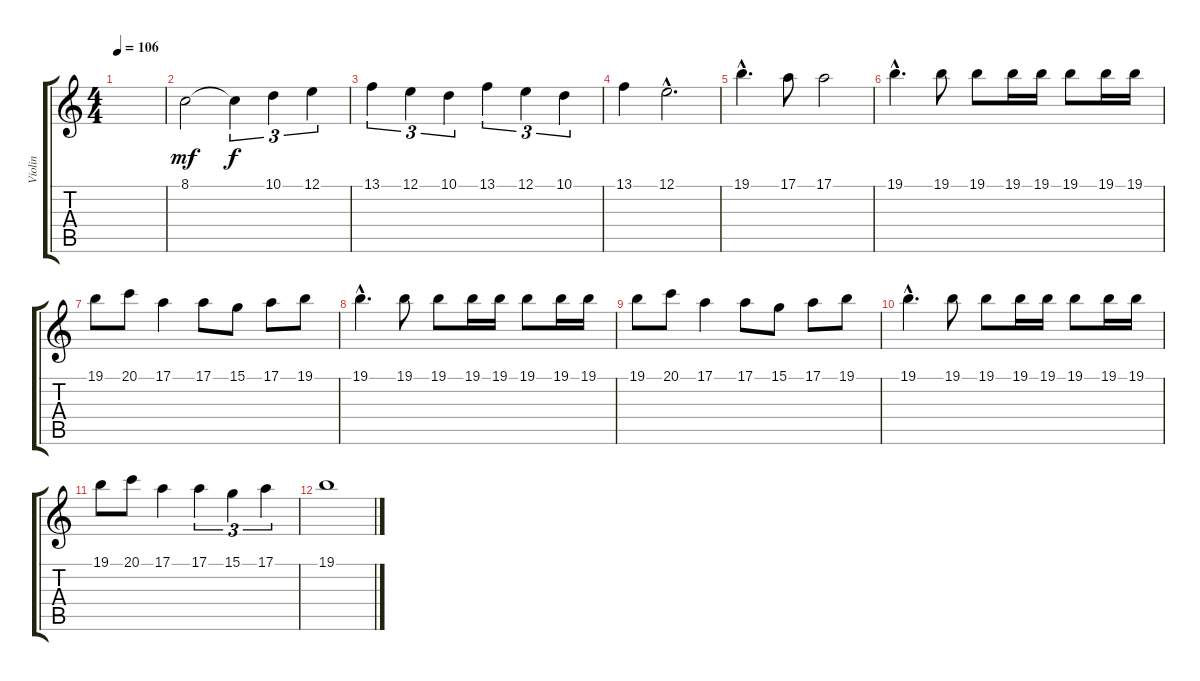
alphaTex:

\track ("Violin" "Violin") {instrument violin}
\staff {score tabs}
\tuning (E4 B3 G3 D3 A2 E2) {hide}
\ts (4 4)
\tempo 106
\clef g2
\ks c
|
8.1.2{dy mf} 8.1{t}.4{tu (3 2) dy f} 10.1.4{tu (3 2)} 12.1.4{tu (3 2)} |
13.1.4{tu (3 2)} 12.1.4{tu (3 2)} 10.1.4{tu (3 2)} 13.1.4{tu (3 2)} 12.1.4{tu (3 2)} 10.1.4{tu (3 2)} |
13.1.4 12.1{hac}.2{d} |
19.1{hac}.4{d} 17.1.8 17.1.2 |
19.1{hac}.4{d} 19.1.8 19.1.8 19.1.16 19.1.16 19.1.8 19.1.16 19.1.16 |
19.1.8 20.1.8 17.1.4 17.1.8 15.1.8 17.1.8 19.1.8 |
19.1{hac}.4{d} 19.1.8 19.1.8 19.1.16 19.1.16 19.1.8 19.1.16 19.1.16 |
19.1.8 20.1.8 17.1.4 17.1.8 15.1.8 17.1.8 19.1.8 |
19.1{hac}.4{d} 19.1.8 19.1.8 19.1.16 19.1.16 19.1.8 19.1.16 19.1.16 |
19.1.8 20.1.8 17.1.4 17.1.4{tu (3 2)} 15.1.4{tu (3 2)} 17.1.4{tu (3 2)} |
19.1.1
